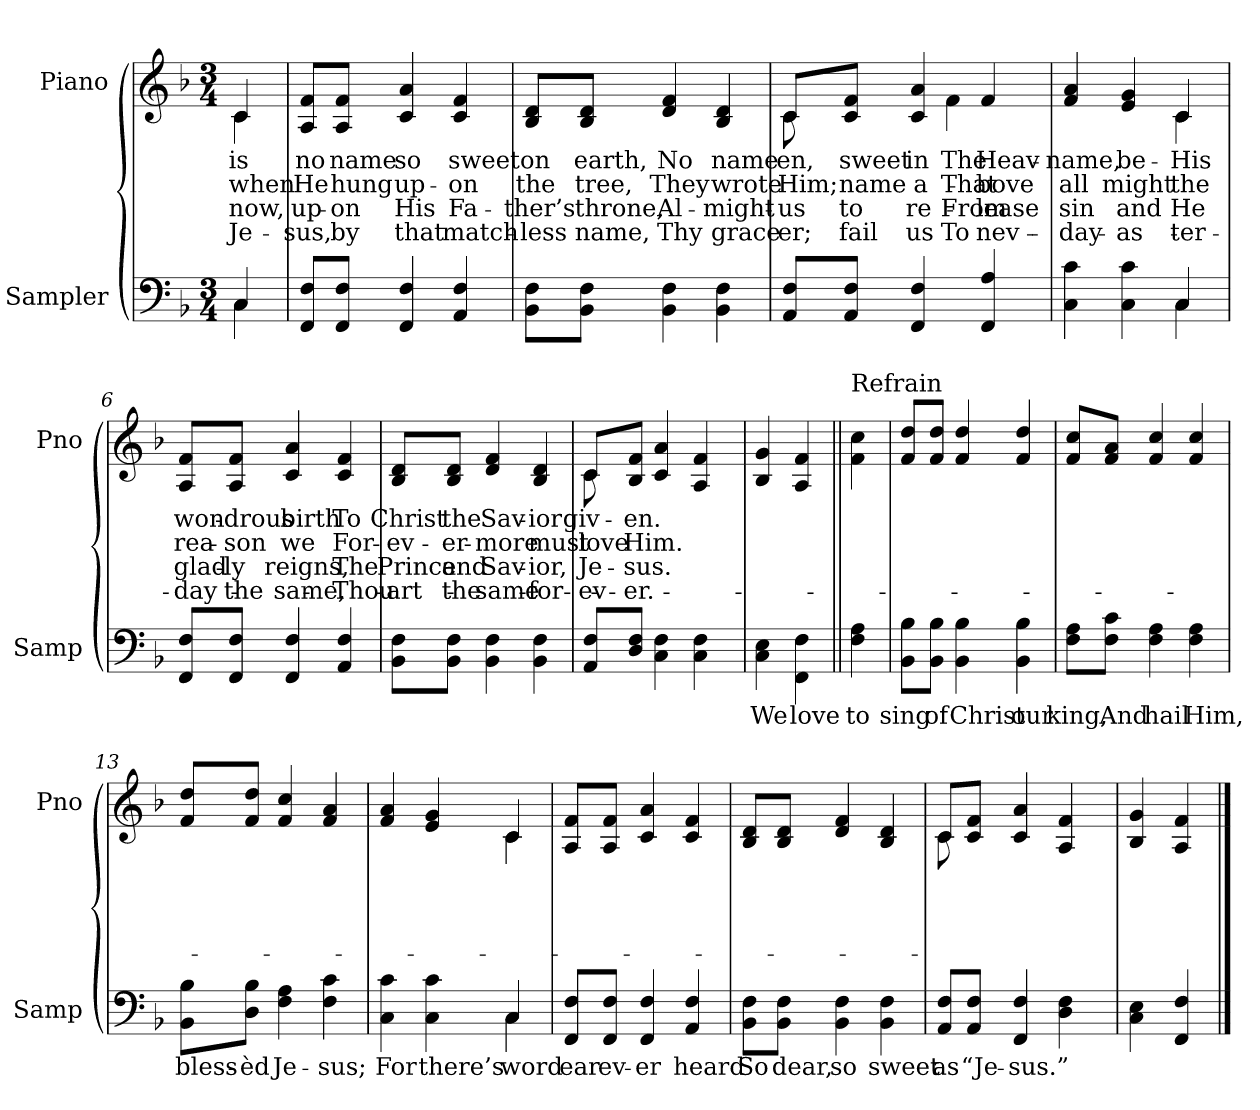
**kern	**text	**kern	**text	**text	**text	**text
*part2	*part2	*part1	*part1	*part1	*part1	*part1
*staff2	*staff2	*staff1	*staff1	*staff1	*staff1	*staff1
*I"Sampler	*	*I"Piano	*	*	*	*
*I'Samp	*	*I'Pno	*	*	*	*
*clefF4	*	*clefG2	*	*	*	*
*k[b-]	*	*k[b-]	*	*	*	*
*F:	*	*F:	*	*	*	*
*M3/4	*	*M3/4	*	*	*	*
=1	=1	=1	=1	=1	=1	=1
*^	*	*^	*	*	*	*
4C/	4C	.	4c/	4c	is	when	now,	Je-
*v	*v	*	*	*	*	*	*	*
*	*	*v	*v	*	*	*	*
=2	=2	=2	=2	=2	=2	=2
8FF/ 8F/L	.	8A/ 8f/L	no	He	up-	-sus,
8FF/ 8F/J	.	8A/ 8f/J	name	hung	-on	by
4FF 4F	.	4c 4a	so	up-	His	that
4AA 4F	.	4c 4f	sweet	-on	Fa-	match-
=3	=3	=3	=3	=3	=3	=3
8BB-\ 8F\L	.	8B-/ 8d/L	on	the	-ther’s	-less
8BB-\ 8F\J	.	8B-/ 8d/J	earth,	tree,	throne,	name,
4BB- 4F	.	4d 4f	No	They	Al-	Thy
4BB- 4F	.	4B- 4d	name	wrote	-might-	grace
=4	=4	=4	=4	=4	=4	=4
*	*	*^	*	*	*	*
8AA/ 8F/L	.	8c/L	8c	-en,	Him;	us	-er;
8AA/ 8F/J	.	8c/ 8f/J	4ryy	sweet	name	to	fail
4FF 4F	.	4c 4a	.	in	a-	re-	us
.	.	.	4f	The	That	From	To-
4FF 4A	.	4f/	.	Heav-	-bove	-lease	nev-
.	.	.	8ryy	.	.	.	.
=5	=5	=5	=5	=5	=5	=5	=5
*^	*	*	*	*	*	*	*
4C 4c	2ryy	.	4f 4a	2ryy	name,	all	sin	-day
4C 4c	.	.	4e 4g	.	be-	might	and	as
4C/	4C	.	4c/	4c	His	the	He	-ter-
*v	*v	*	*	*	*	*	*	*
*	*	*v	*v	*	*	*	*
=6	=6	=6	=6	=6	=6	=6
8FF/ 8F/L	.	8A/ 8f/L	won-	rea-	glad-	-day
8FF/ 8F/J	.	8A/ 8f/J	-drous	-son	-ly	the
4FF 4F	.	4c 4a	birth	we	reigns,	same,
4AA 4F	.	4c 4f	To	For-	The	Thou
=7	=7	=7	=7	=7	=7	=7
8BB-\ 8F\L	.	8B-/ 8d/L	Christ	-ev-	Prince	art
8BB-\ 8F\J	.	8B-/ 8d/J	the	-er-	and	the
4BB- 4F	.	4d 4f	Sav-	-more	Sav-	same
4BB- 4F	.	4B- 4d	-ior	must	-ior,	for-
=8	=8	=8	=8	=8	=8	=8
*	*	*^	*	*	*	*
8AA/ 8F/L	.	8c/L	8c	giv-	love	Je-	-ev-
8D/ 8F/J	.	8B-/ 8f/J	2ryy	-en.	Him.	-sus.	-er.
4C 4F	.	4c 4a	.	.	.	.	.
4C 4F	.	4A 4f	.	.	.	.	.
.	.	.	8ryy	.	.	.	.
*	*	*v	*v	*	*	*	*
=9	=9	=9	=9	=9	=9	=9
4C 4E	We	4B- 4g	.	.	.	.
4FF\ 4F\	love	4A 4f	.	.	.	.
=10||	=10||	=10||	=10||	=10||	=10||	=10||
!	!	!LO:TX:t=Refrain	!	!	!	!
4F 4A	to	4f\ 4cc\	.	.	.	.
=11	=11	=11	=11	=11	=11	=11
8BB-\ 8B-\L	sing	8f/ 8dd/L	.	.	.	.
8BB-\ 8B-\J	of	8f/ 8dd/J	.	.	.	.
4BB- 4B-	Christ	4f 4dd	.	.	.	.
4BB- 4B-	our	4f 4dd	.	.	.	.
=12	=12	=12	=12	=12	=12	=12
8F\ 8A\L	king,	8f/ 8cc/L	.	.	.	.
8F\ 8c\J	And	8f/ 8a/J	.	.	.	.
4F 4A	hail	4f 4cc	.	.	.	.
4F 4A	Him,	4f 4cc	.	.	.	.
=13	=13	=13	=13	=13	=13	=13
8BB-\ 8B-\L	bless-	8f/ 8dd/L	.	.	.	.
8D\ 8B-\J	-èd	8f/ 8dd/J	.	.	.	.
4F 4A	Je-	4f 4cc	.	.	.	.
4F 4c	-sus;	4f 4a	.	.	.	.
=14	=14	=14	=14	=14	=14	=14
*^	*	*^	*	*	*	*
4C 4c	2ryy	For	4f 4a	2ryy	.	.	.	.
4C 4c	.	there’s	4e 4g	.	.	.	.	.
4C/	4C	word	4c/	4c	.	.	.	.
*v	*v	*	*	*	*	*	*	*
*	*	*v	*v	*	*	*	*
=15	=15	=15	=15	=15	=15	=15
8FF/ 8F/L	ear	8A/ 8f/L	.	.	.	.
8FF/ 8F/J	ev-	8A/ 8f/J	.	.	.	.
4FF 4F	-er	4c 4a	.	.	.	.
4AA 4F	heard	4c 4f	.	.	.	.
=16	=16	=16	=16	=16	=16	=16
8BB-\ 8F\L	So	8B-/ 8d/L	.	.	.	.
8BB-\ 8F\J	dear,	8B-/ 8d/J	.	.	.	.
4BB- 4F	so	4d 4f	.	.	.	.
4BB- 4F	sweet	4B- 4d	.	.	.	.
=17	=17	=17	=17	=17	=17	=17
*	*	*^	*	*	*	*
8AA/ 8F/L	as	8c/L	8c	.	.	.	.
8AA/ 8F/J	“Je-	8c/ 8f/J	2ryy	.	.	.	.
4FF 4F	-sus.”	4c 4a	.	.	.	.	.
4D 4F	.	4A 4f	.	.	.	.	.
.	.	.	8ryy	.	.	.	.
*	*	*v	*v	*	*	*	*
=18	=18	=18	=18	=18	=18	=18
4C 4E	.	4B- 4g	.	.	.	.
4FF 4F	.	4A 4f	.	.	.	.
==	==	==	==	==	==	==
*-	*-	*-	*-	*-	*-	*-
